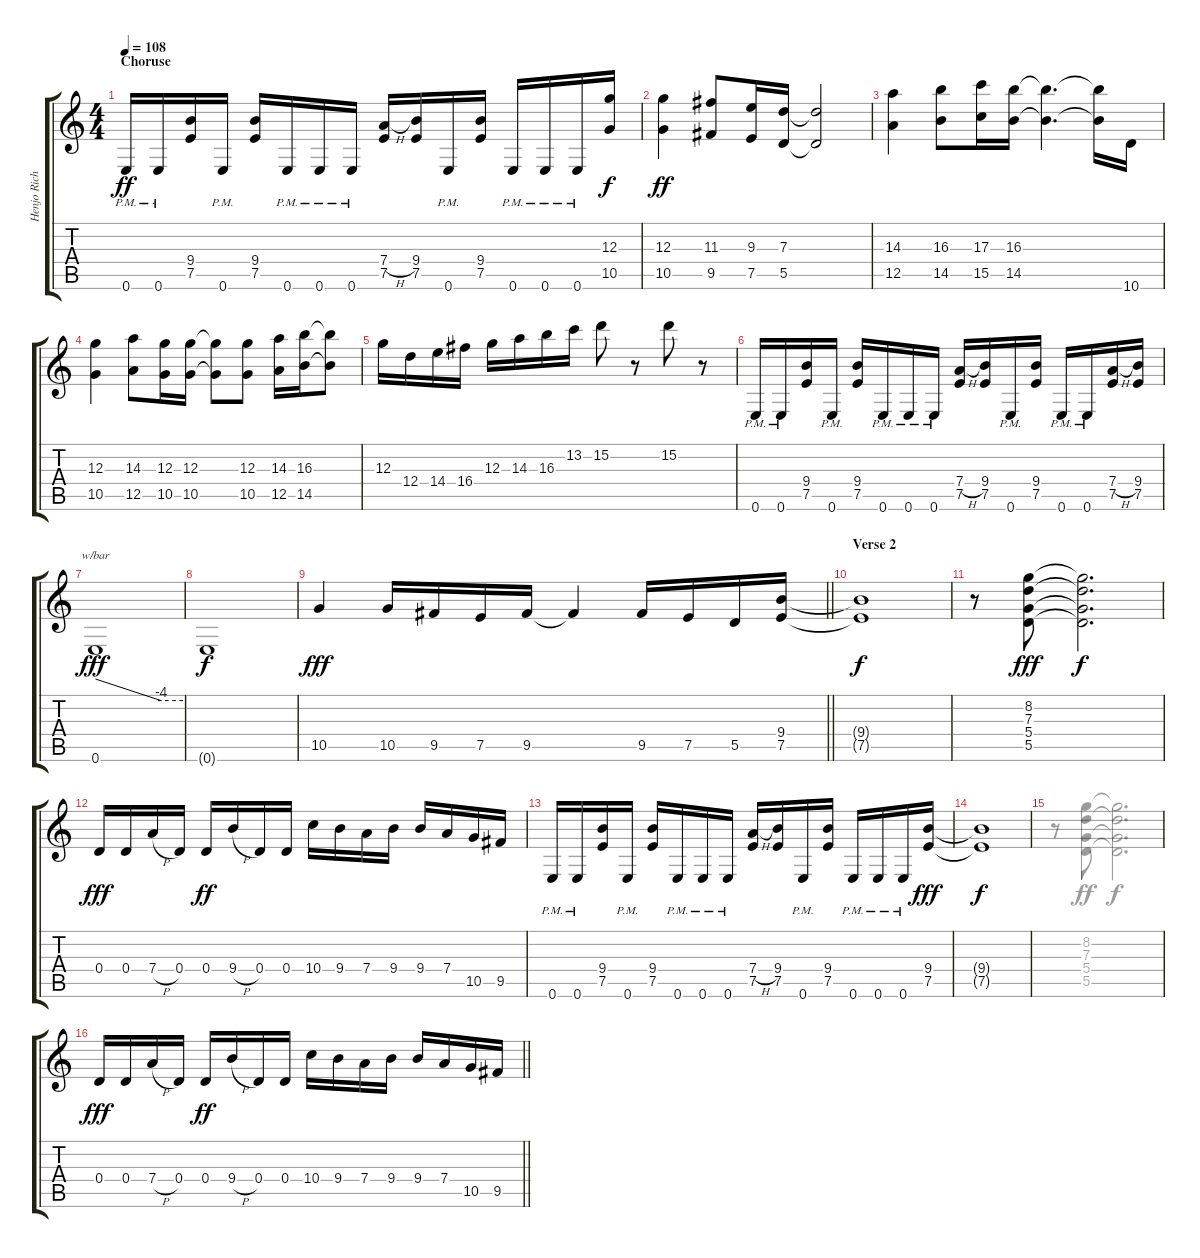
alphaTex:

\track ("Henjo Richter Guitar" "Henjo Rich") {instrument distortionguitar}
\staff {score tabs}
\tuning (E4 B3 G3 D3 A2 E2) {hide}
\voice
\ts (4 4)
\section ("" "Choruse")
\tempo 108
\clef g2
\ks c
0.6{pm}.16{dy ff} 0.6{pm}.16 (9.4 7.5).16 0.6{pm}.16 (9.4 7.5).16 0.6{pm}.16 0.6{pm}.16 0.6{pm}.16 (7.4{h} 7.5).16 (9.4 7.5).16 0.6{pm}.16 (9.4 7.5).16 0.6{pm}.16 0.6{pm}.16 0.6{pm}.16 (12.3 10.5).16{dy f} |
(12.3 10.5).4{dy ff} (11.3 9.5).8 (9.3 7.5).16 (7.3 5.5).16 (7.3{t} 5.5{t}).2 |
(14.3 12.5).4 (16.3 14.5).8 (17.3 15.5).16 (16.3 14.5).16 (16.3{t} 14.5{t}).4{d} (16.3{t} 14.5{t}).16 10.6.16 |
(12.3 10.5).4 (14.3 12.5).8 (12.3 10.5).16 (12.3 10.5).16 (12.3{t} 10.5{t}).8 (12.3 10.5).8 (14.3 12.5).16 (16.3 14.5).16 (16.3{t} 14.5{t}).8 |
12.3.16 12.4.16 14.4.16 16.4.16 12.3.16 14.3.16 16.3.16 13.2.16 15.2.8 r.8 15.2.8 r.8 |
0.6{pm}.16 0.6{pm}.16 (9.4 7.5).16 0.6{pm}.16 (9.4 7.5).16 0.6{pm}.16 0.6{pm}.16 0.6{pm}.16 (7.4{h} 7.5).16 (9.4 7.5).16 0.6{pm}.16 (9.4 7.5).16 0.6{pm}.16 0.6{pm}.16 (7.4{h} 7.5).16 (9.4 7.5).16 |
0.6.1{tbe (custom default 0 0 45 -16 60 -16) dy fff} |
0.6{t}.1{dy f} |
\barLineRight lightlight
10.5.4{dy fff} 10.5.16 9.5.16 7.5.16 9.5.16 9.5{t}.4 9.5.16 7.5.16 5.5.16 (9.4 7.5).16 |
\section ("" "Verse 2")
(9.4{t} 7.5{t}).1{dy f} |
r.8 (8.2 7.3 5.4 5.5).8{dy fff} (8.2{t} 7.3{t} 5.4{t} 5.5{t}).2{d dy f} |
0.4.16{dy fff} 0.4.16 7.4{h}.16 0.4.16 0.4.16{dy ff} 9.4{h}.16 0.4.16 0.4.16 10.4.16 9.4.16 7.4.16 9.4.16 9.4.16 7.4.16 10.5.16 9.5.16 |
0.6{pm}.16 0.6{pm}.16 (9.4 7.5).16 0.6{pm}.16 (9.4 7.5).16 0.6{pm}.16 0.6{pm}.16 0.6{pm}.16 (7.4{h} 7.5).16 (9.4 7.5).16 0.6{pm}.16 (9.4 7.5).16 0.6{pm}.16 0.6{pm}.16 0.6{pm}.16 (9.4 7.5).16{dy fff} |
(9.4{t} 7.5{t}).1{dy f} |
|
\barLineRight lightlight
0.4.16{dy fff} 0.4.16 7.4{h}.16 0.4.16 0.4.16{dy ff} 9.4{h}.16 0.4.16 0.4.16 10.4.16 9.4.16 7.4.16 9.4.16 9.4.16 7.4.16 10.5.16 9.5.16
\voice
\clef g2
\ottava regular
\simile none
\ks c
|
|
|
|
|
|
|
|
\barLineRight lightlight
|
|
|
|
|
|
r.8 (8.2 7.3 5.4 5.5).8 (8.2{t} 7.3{t} 5.4{t} 5.5{t}).2{d dy f} |
\barLineRight lightlight
